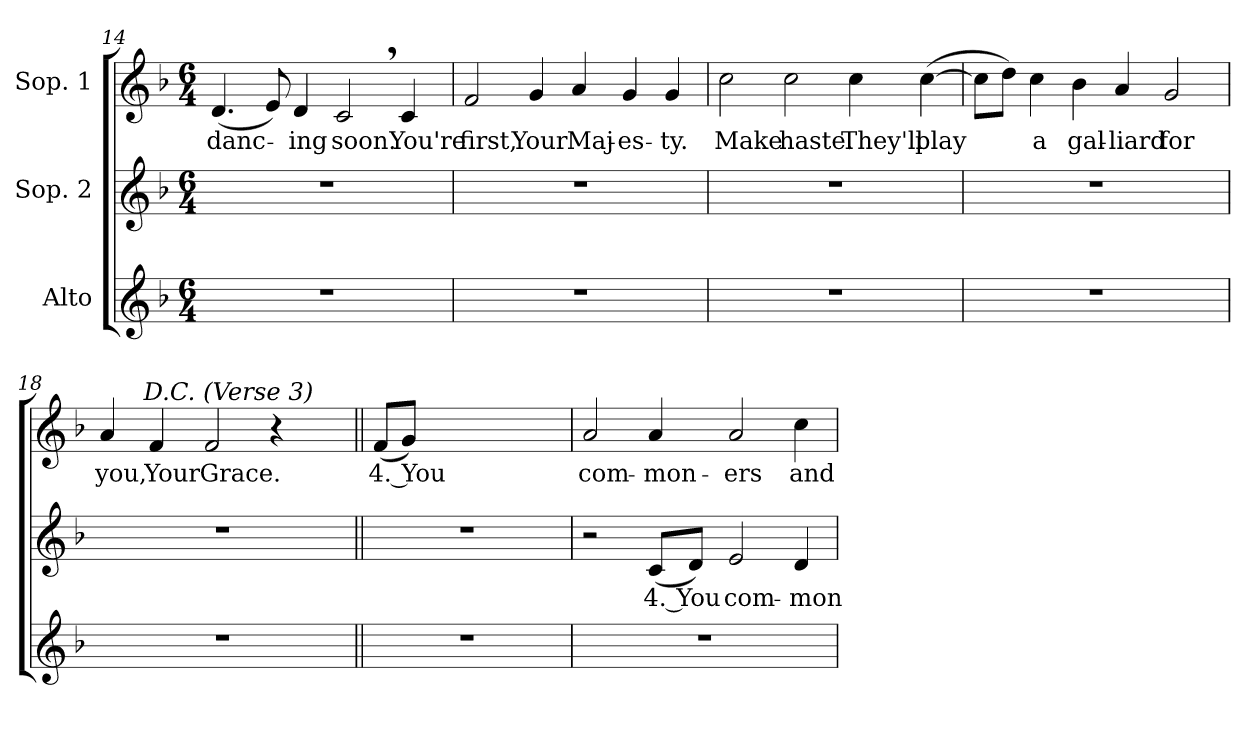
**kern	**kern	**text	**kern	**text
*part3	*part2	*part2	*part1	*part1
*staff3	*staff2	*staff2	*staff1	*staff1
*I"Alto	*I"Sop. 2	*	*I"Sop. 1	*
*clefG2	*clefG2	*	*clefG2	*
*k[b-]	*k[b-]	*	*k[b-]	*
*F:	*F:	*	*F:	*
*M6/4	*M6/4	*	*M6/4	*
=14	=14	=14	=14	=14
!	!	!	!	!LO:LY:b
1.r	1.r	.	(<4.d/	danc-
.	.	.	8e/)	.
!	!	!	!	!LO:LY:b
.	.	.	4d/	-ing
!	!	!	!	!LO:LY:b
.	.	.	2c,>/	soon.
!	!	!	!	!LO:LY:b
.	.	.	4c/	You're
!!LO:LB:g=z
=15	=15	=15	=15	=15
!	!	!	!	!LO:LY:b
1.r	1.r	.	2f/	first,
!	!	!	!	!LO:LY:b
.	.	.	4g/	Your
!	!	!	!	!LO:LY:b
.	.	.	4a/	Maj-
!	!	!	!	!LO:LY:b
.	.	.	4g/	-es-
!	!	!	!	!LO:LY:b
.	.	.	4g/	-ty.
=16	=16	=16	=16	=16
!	!	!	!	!LO:LY:b
1.r	1.r	.	2cc\	Make
!	!	!	!	!LO:LY:b
.	.	.	2cc\	haste.
!	!	!	!	!LO:LY:b
.	.	.	4cc\	They'll
!	!	!	!	!LO:LY:b
.	.	.	(>[4cc\	play
=17	=17	=17	=17	=17
1.r	1.r	.	8cc\L]	.
.	.	.	8dd\J)	.
!	!	!	!	!LO:LY:b
.	.	.	4cc\	a
!	!	!	!	!LO:LY:b
.	.	.	4b-\	gal-
!	!	!	!	!LO:LY:b
.	.	.	4a/	-liard
!	!	!	!	!LO:LY:b
.	.	.	2g/	for
=18	=18	=18	=18	=18
!	!	!	!	!LO:LY:b
1.r	1.r	.	4a/	you,
!	!	!	!	!LO:LY:b
.	.	.	4f/	Your
!	!	!	!	!LO:LY:b
.	.	.	2f/	Grace.
.	.	.	4r	.
!	!	!	!LO:TX:a:i:rj:t=D.C. (Verse 3)	!
.	.	.	4ryy	.
!!LO:LB:g=z
=19||	=19||	=19||	=19||	=19||
!	!	!	!	!LO:LY:b
1.r	1.r	.	(<8f/L	4. You
.	.	.	8g/J)	.
.	.	.	1ryy	.
.	.	.	4ryy	.
=20	=20	=20	=20	=20
!	!	!	!	!LO:LY:b
1.r	2r	.	2a/	com-
!	!	!LO:LY:b	!	!
!	!	!	!	!LO:LY:b
.	(<8c/L	4. You	4a/	-mon-
.	8d/J)	.	.	.
!	!	!LO:LY:b	!	!
!	!	!	!	!LO:LY:b
.	2e/	com-	2a/	-ers
!	!	!LO:LY:b	!	!
!	!	!	!	!LO:LY:b
.	4d/	-mon-	4cc\	and
=	=	=	=	=
*-	*-	*-	*-	*-
